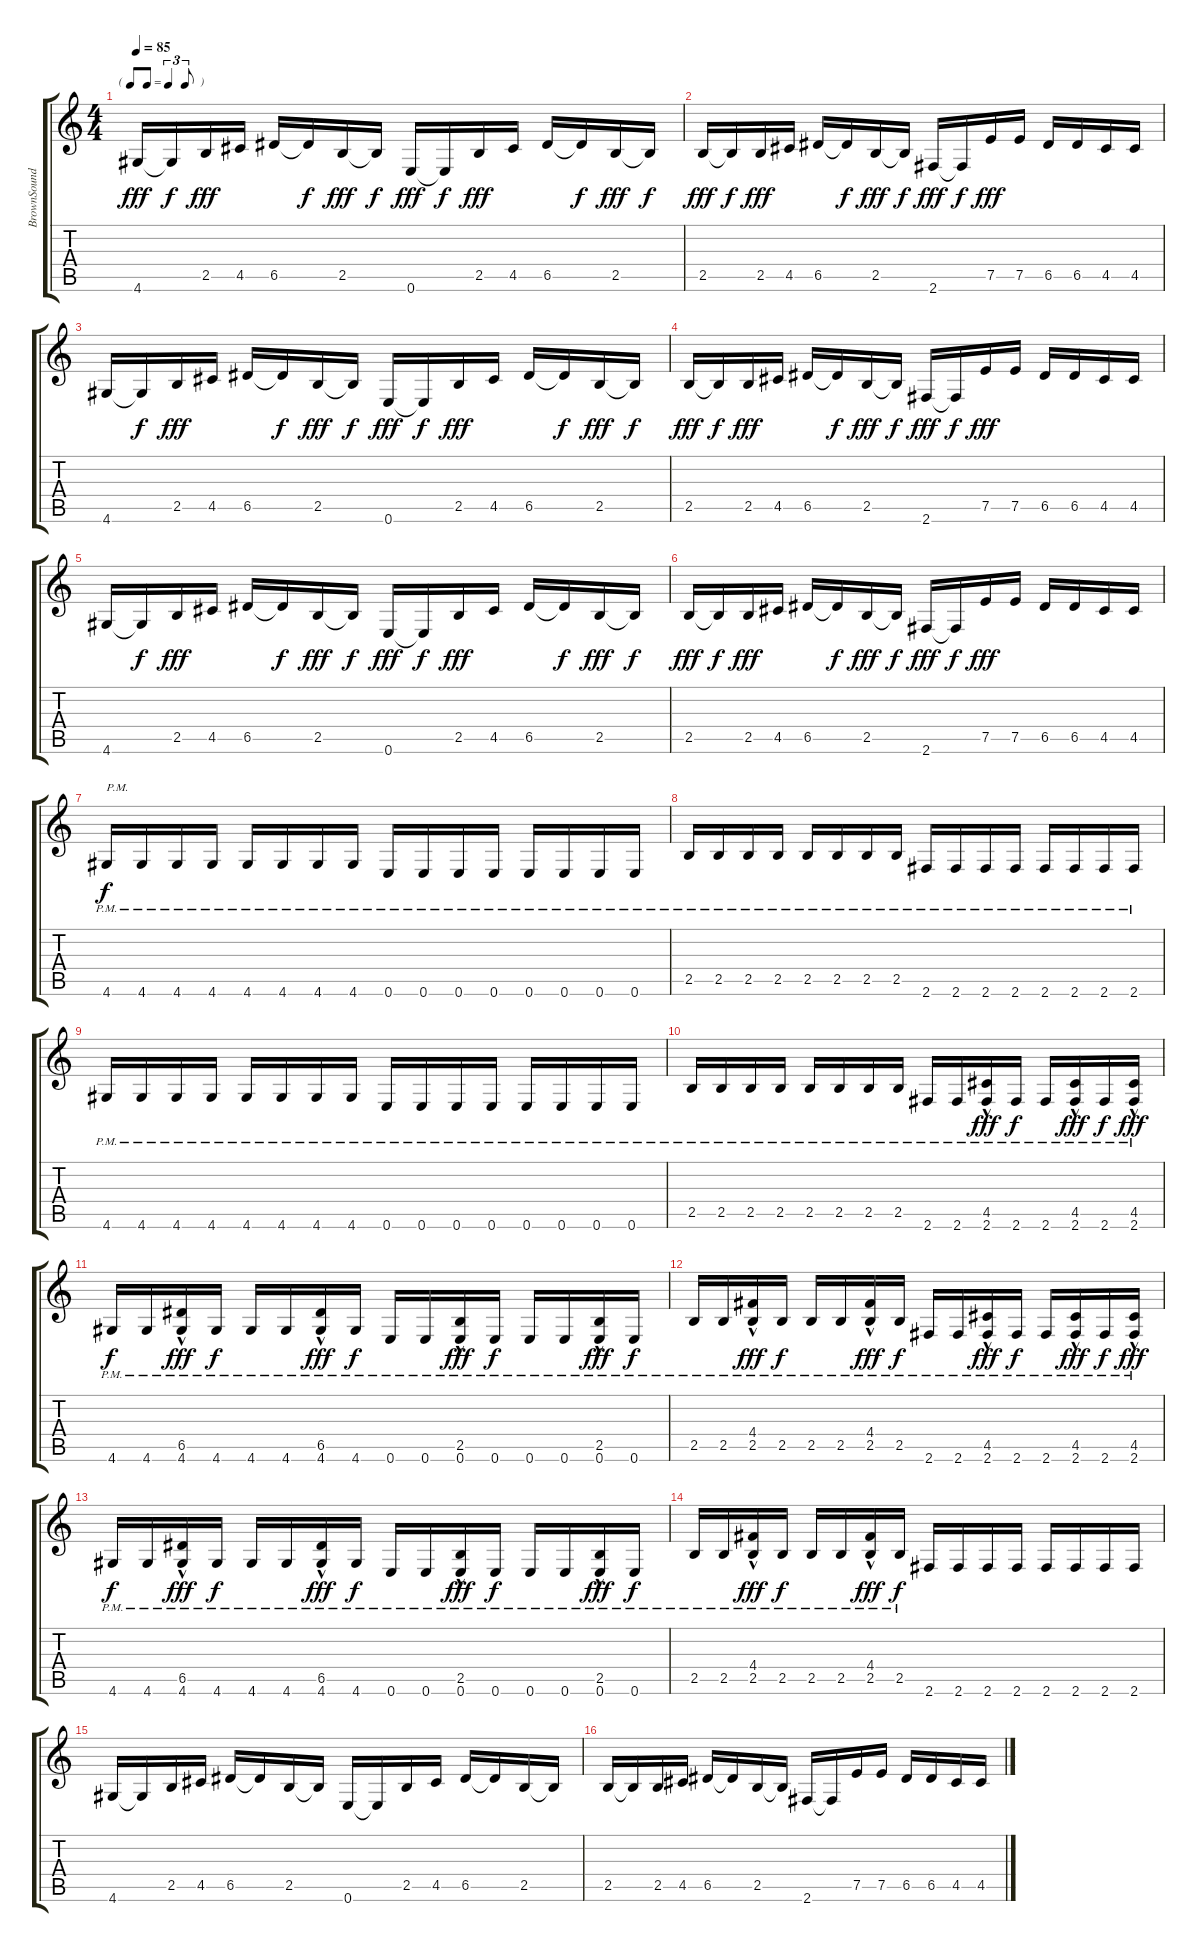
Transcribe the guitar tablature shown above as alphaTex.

\track ("BrownSound" "BrownSound") {instrument distortionguitar}
\staff {score tabs}
\tuning (E4 B3 G3 D3 A2 E2) {hide}
\ts (4 4)
\tf triplet8th
\tempo 85
\clef g2
\ks c
4.6.16{dy fff instrument distortionguitar} 4.6{t}.16{dy f} 2.5.16{dy fff} 4.5.16 6.5.16 6.5{t}.16{dy f} 2.5.16{dy fff} 2.5{t}.16{dy f} 0.6.16{dy fff} 0.6{t}.16{dy f} 2.5.16{dy fff} 4.5.16 6.5.16 6.5{t}.16{dy f} 2.5.16{dy fff} 2.5{t}.16{dy f} |
2.5.16{dy fff} 2.5{t}.16{dy f} 2.5.16{dy fff} 4.5.16 6.5.16 6.5{t}.16{dy f} 2.5.16{dy fff} 2.5{t}.16{dy f} 2.6.16{dy fff} 2.6{t}.16{dy f} 7.5.16{dy fff} 7.5.16 6.5.16 6.5.16 4.5.16 4.5.16 |
4.6.16 4.6{t}.16{dy f} 2.5.16{dy fff} 4.5.16 6.5.16 6.5{t}.16{dy f} 2.5.16{dy fff} 2.5{t}.16{dy f} 0.6.16{dy fff} 0.6{t}.16{dy f} 2.5.16{dy fff} 4.5.16 6.5.16 6.5{t}.16{dy f} 2.5.16{dy fff} 2.5{t}.16{dy f} |
2.5.16{dy fff} 2.5{t}.16{dy f} 2.5.16{dy fff} 4.5.16 6.5.16 6.5{t}.16{dy f} 2.5.16{dy fff} 2.5{t}.16{dy f} 2.6.16{dy fff} 2.6{t}.16{dy f} 7.5.16{dy fff} 7.5.16 6.5.16 6.5.16 4.5.16 4.5.16 |
4.6.16 4.6{t}.16{dy f} 2.5.16{dy fff} 4.5.16 6.5.16 6.5{t}.16{dy f} 2.5.16{dy fff} 2.5{t}.16{dy f} 0.6.16{dy fff} 0.6{t}.16{dy f} 2.5.16{dy fff} 4.5.16 6.5.16 6.5{t}.16{dy f} 2.5.16{dy fff} 2.5{t}.16{dy f} |
2.5.16{dy fff} 2.5{t}.16{dy f} 2.5.16{dy fff} 4.5.16 6.5.16 6.5{t}.16{dy f} 2.5.16{dy fff} 2.5{t}.16{dy f} 2.6.16{dy fff} 2.6{t}.16{dy f} 7.5.16{dy fff} 7.5.16 6.5.16 6.5.16 4.5.16 4.5.16 |
4.6{pm}.16{txt "P.M." dy f} 4.6{pm}.16 4.6{pm}.16 4.6{pm}.16 4.6{pm}.16 4.6{pm}.16 4.6{pm}.16 4.6{pm}.16 0.6{pm}.16 0.6{pm}.16 0.6{pm}.16 0.6{pm}.16 0.6{pm}.16 0.6{pm}.16 0.6{pm}.16 0.6{pm}.16 |
2.5{pm}.16 2.5{pm}.16 2.5{pm}.16 2.5{pm}.16 2.5{pm}.16 2.5{pm}.16 2.5{pm}.16 2.5{pm}.16 2.6{pm}.16 2.6{pm}.16 2.6{pm}.16 2.6{pm}.16 2.6{pm}.16 2.6{pm}.16 2.6{pm}.16 2.6{pm}.16 |
4.6{pm}.16 4.6{pm}.16 4.6{pm}.16 4.6{pm}.16 4.6{pm}.16 4.6{pm}.16 4.6{pm}.16 4.6{pm}.16 0.6{pm}.16 0.6{pm}.16 0.6{pm}.16 0.6{pm}.16 0.6{pm}.16 0.6{pm}.16 0.6{pm}.16 0.6{pm}.16 |
2.5{pm}.16 2.5{pm}.16 2.5{pm}.16 2.5{pm}.16 2.5{pm}.16 2.5{pm}.16 2.5{pm}.16 2.5{pm}.16 2.6{pm}.16 2.6{pm}.16 (4.5{hac} 2.6{pm}).16{dy fff} 2.6{pm}.16{dy f} 2.6{pm}.16 (4.5{hac} 2.6{pm}).16{dy fff} 2.6{pm}.16{dy f} (4.5{hac} 2.6{pm}).16{dy fff} |
4.6{pm}.16{dy f} 4.6{pm}.16 (6.5{hac} 4.6{pm}).16{dy fff} 4.6{pm}.16{dy f} 4.6{pm}.16 4.6{pm}.16 (6.5{hac} 4.6{pm}).16{dy fff} 4.6{pm}.16{dy f} 0.6{pm}.16 0.6{pm}.16 (2.5{hac} 0.6{pm}).16{dy fff} 0.6{pm}.16{dy f} 0.6{pm}.16 0.6{pm}.16 (2.5{hac} 0.6{pm}).16{dy fff} 0.6{pm}.16{dy f} |
2.5{pm}.16 2.5{pm}.16 (4.4{hac} 2.5{pm}).16{dy fff} 2.5{pm}.16{dy f} 2.5{pm}.16 2.5{pm}.16 (4.4{hac} 2.5{pm}).16{dy fff} 2.5{pm}.16{dy f} 2.6{pm}.16 2.6{pm}.16 (4.5{hac} 2.6{pm}).16{dy fff} 2.6{pm}.16{dy f} 2.6{pm}.16 (4.5{hac} 2.6{pm}).16{dy fff} 2.6{pm}.16{dy f} (4.5{hac} 2.6{pm}).16{dy fff} |
4.6{pm}.16{dy f} 4.6{pm}.16 (6.5{hac} 4.6{pm}).16{dy fff} 4.6{pm}.16{dy f} 4.6{pm}.16 4.6{pm}.16 (6.5{hac} 4.6{pm}).16{dy fff} 4.6{pm}.16{dy f} 0.6{pm}.16 0.6{pm}.16 (2.5{hac} 0.6{pm}).16{dy fff} 0.6{pm}.16{dy f} 0.6{pm}.16 0.6{pm}.16 (2.5{hac} 0.6{pm}).16{dy fff} 0.6{pm}.16{dy f} |
2.5{pm}.16 2.5{pm}.16 (4.4{hac} 2.5{pm}).16{dy fff} 2.5{pm}.16{dy f} 2.5{pm}.16 2.5{pm}.16 (4.4{hac} 2.5{pm}).16{dy fff} 2.5{pm}.16{dy f} 2.6.16 2.6.16 2.6.16 2.6.16 2.6.16 2.6.16 2.6.16 2.6.16 |
4.6.16 4.6{t}.16 2.5.16 4.5.16 6.5.16 6.5{t}.16 2.5.16 2.5{t}.16 0.6.16 0.6{t}.16 2.5.16 4.5.16 6.5.16 6.5{t}.16 2.5.16 2.5{t}.16 |
2.5.16 2.5{t}.16 2.5.16 4.5.16 6.5.16 6.5{t}.16 2.5.16 2.5{t}.16 2.6.16 2.6{t}.16 7.5.16 7.5.16 6.5.16 6.5.16 4.5.16 4.5.16
